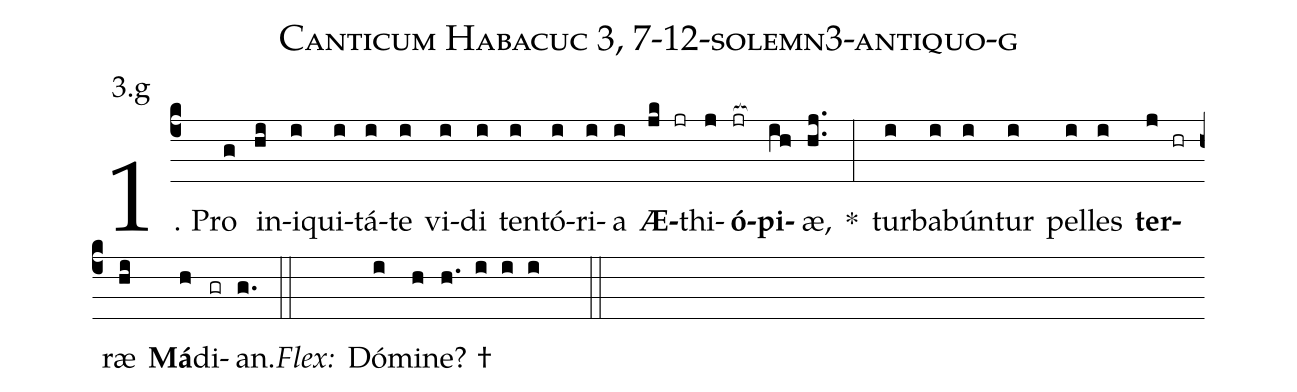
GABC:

name: Canticum Habacuc 3, 7-12-solemn3-antiquo-g;
annotation: 3.g;
%%
(c4)1. Pro(g) in(hi)i(i)qui(i)tá(i)te(i) vi(i)di(i) ten(i)tó(i)ri(i)a(i) <b>Æ</b>(jk jr)thi(j)<b>ó</b>(jr[ocb:1{])<b>pi</b>(ih[ocb:0}])æ,(hj..) *(:) tur(i)ba(i)bún(i)tur(i) pel(i)les(i) <b>ter</b>(j hr)ræ(hi) <b>Má</b>(h)di(gr)an.(g.) (::)
<i>Flex:</i>()  Dó(i)mi(h)ne? †(h. i i i  ::)
